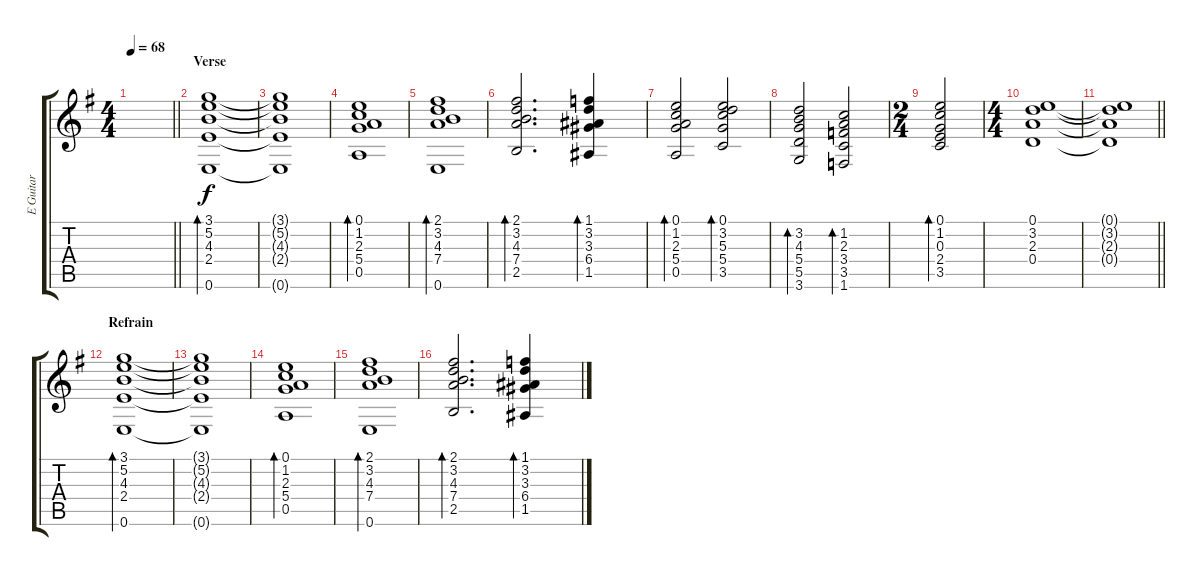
\track ("E Guitar" "E Guitar") {instrument electricguitarclean}
\staff {score tabs}
\tuning (E4 B3 G3 D3 A2 E2) {hide}
\ts (4 4)
\tempo 68
\clef g2
\barLineRight lightlight
\ks g
|
\section ("" "Verse")
(3.1 5.2 4.3 2.4 0.6).1{bd 60} |
(3.1{t} 5.2{t} 4.3{t} 2.4{t} 0.6{t}).1 |
(0.1 1.2 2.3 5.4 0.5).1{bd 60} |
(2.1 3.2 4.3 7.4 0.6).1{bd 60} |
(2.1 3.2 4.3 7.4 2.5).2{d bd 60} (1.1 3.2 3.3 6.4 1.5).4{bd 60} |
(0.1 1.2 2.3 5.4 0.5).2{bd 60} (0.1 3.2 5.3 5.4 3.5).2{bd 60} |
(3.2 4.3 5.4 5.5 3.6).2{bd 60} (1.2 2.3 3.4 3.5 1.6).2{bd 60} |
\ts (2 4)
(0.1 1.2 0.3 2.4 3.5).2{bd 60} |
\ts (4 4)
(0.1 3.2 2.3 0.4).1 |
\barLineRight lightlight
(0.1{t} 3.2{t} 2.3{t} 0.4{t}).1 |
\section ("" "Refrain")
(3.1 5.2 4.3 2.4 0.6).1{bd 60} |
(3.1{t} 5.2{t} 4.3{t} 2.4{t} 0.6{t}).1 |
(0.1 1.2 2.3 5.4 0.5).1{bd 60} |
(2.1 3.2 4.3 7.4 0.6).1{bd 60} |
(2.1 3.2 4.3 7.4 2.5).2{d bd 60} (1.1 3.2 3.3 6.4 1.5).4{bd 60}
